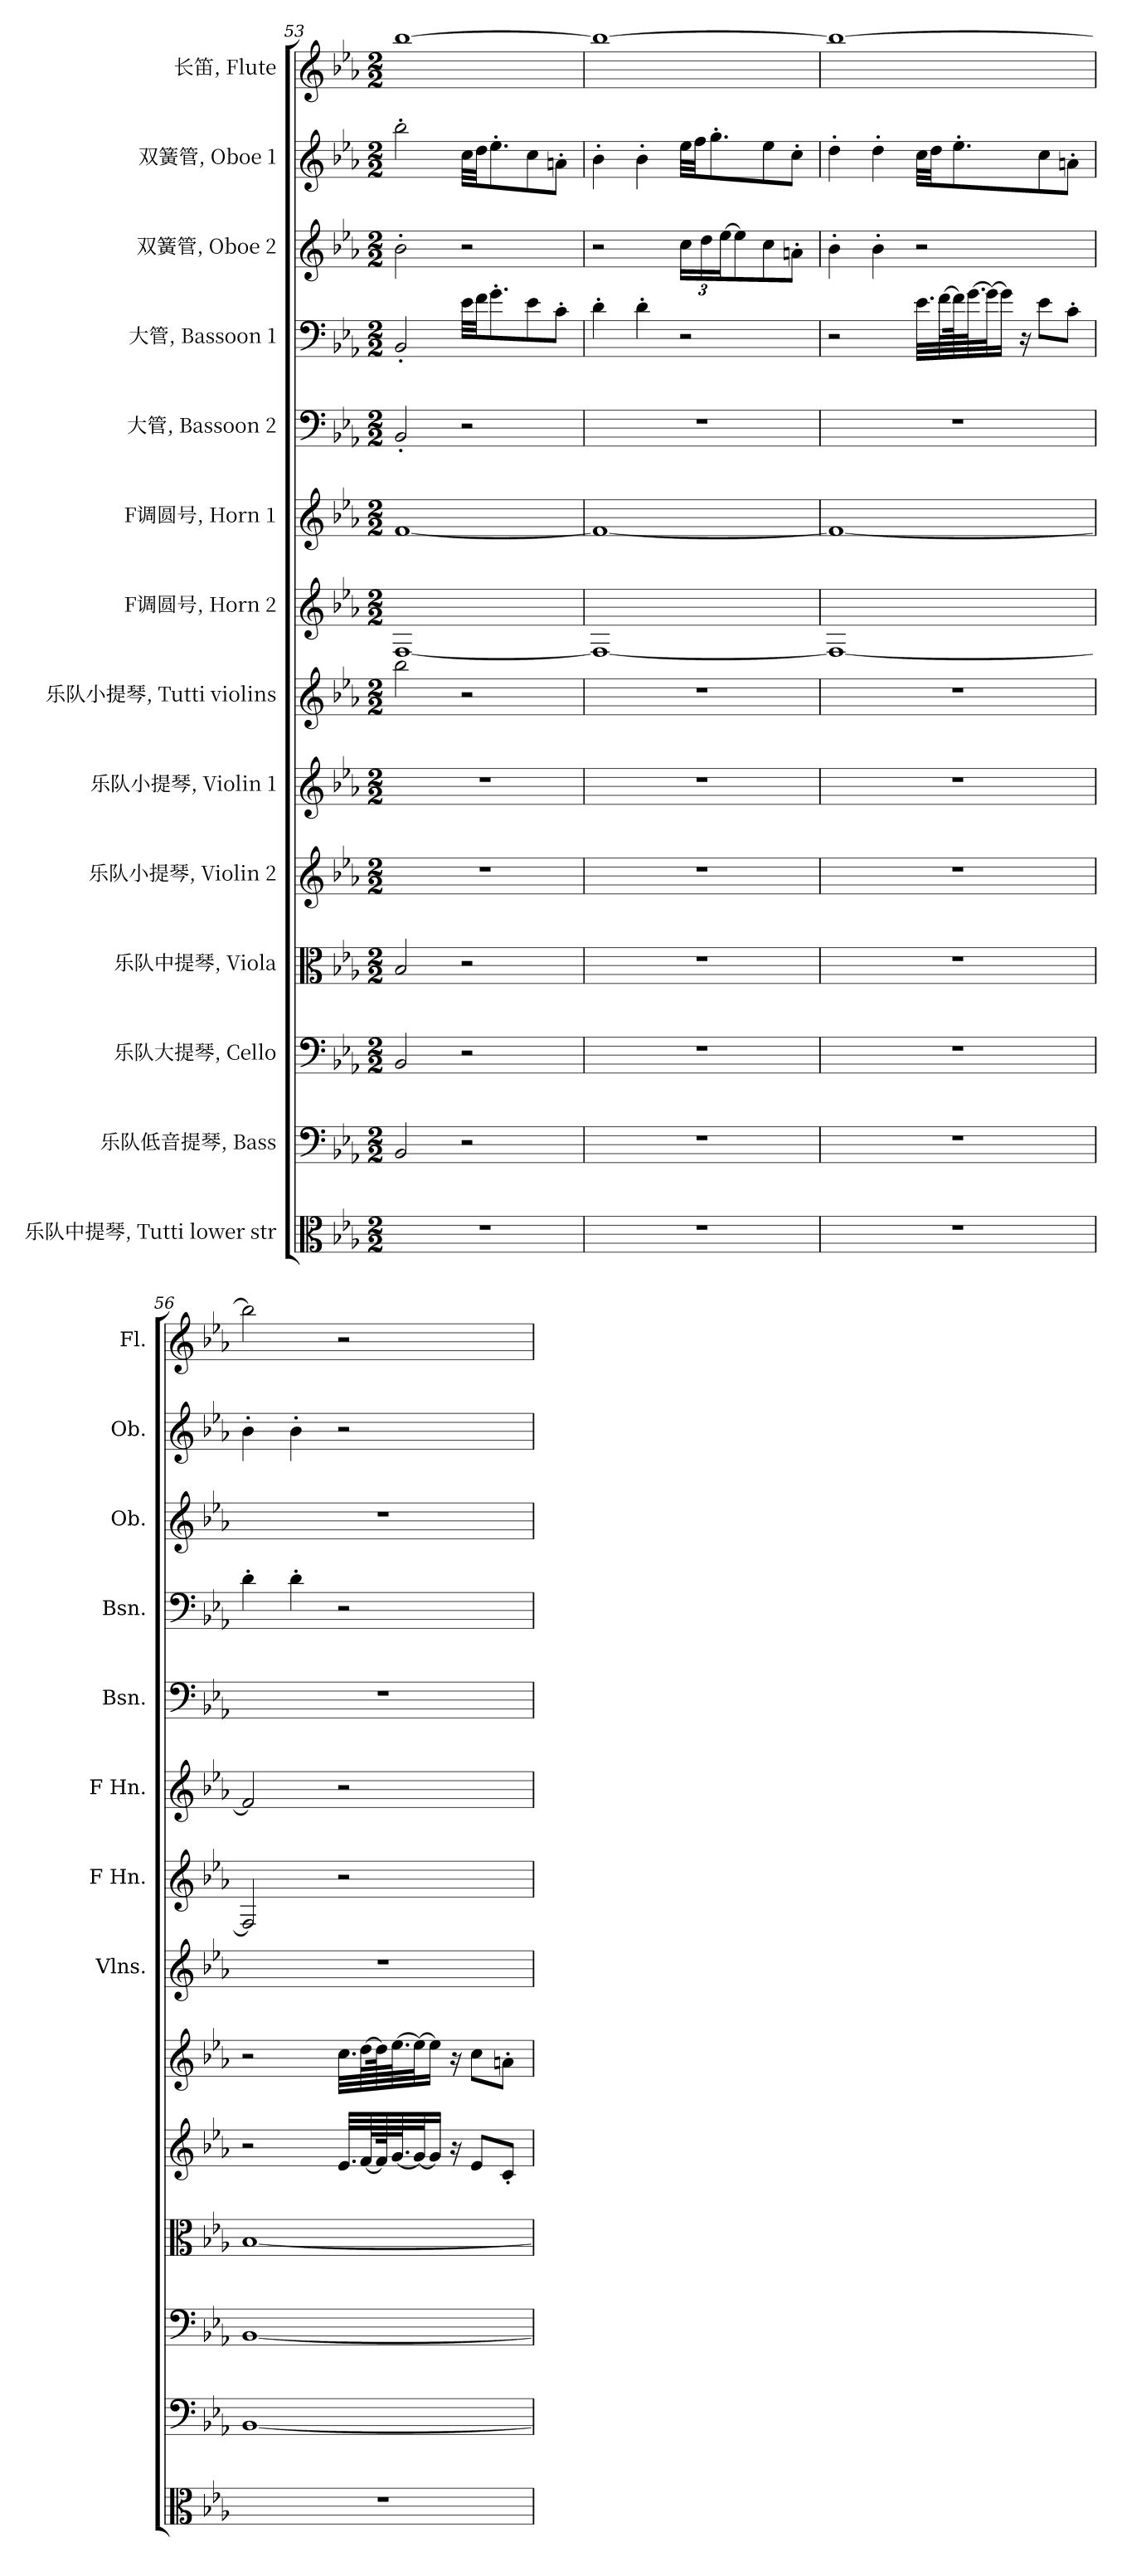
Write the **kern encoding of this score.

**kern	**kern	**kern	**kern	**kern	**kern	**kern	**kern	**kern	**kern	**kern	**kern	**kern	**kern
*part14	*part13	*part12	*part11	*part10	*part9	*part8	*part7	*part6	*part5	*part4	*part3	*part2	*part1
*staff14	*staff13	*staff12	*staff11	*staff10	*staff9	*staff8	*staff7	*staff6	*staff5	*staff4	*staff3	*staff2	*staff1
*I"乐队中提琴, Tutti lower str	*I"乐队低音提琴, Bass	*I"乐队大提琴, Cello	*I"乐队中提琴, Viola	*I"乐队小提琴, Violin 2	*I"乐队小提琴, Violin 1	*I"乐队小提琴, Tutti violins	*I"F调圆号, Horn 2	*I"F调圆号, Horn 1	*I"大管, Bassoon 2	*I"大管, Bassoon 1	*I"双簧管, Oboe 2	*I"双簧管, Oboe 1	*I"长笛, Flute
*	*	*	*	*	*	*I'Vlns.	*I'F Hn.	*I'F Hn.	*I'Bsn.	*I'Bsn.	*I'Ob.	*I'Ob.	*I'Fl.
*clefC3	*clefF4	*clefF4	*clefC3	*clefG2	*clefG2	*clefG2	*clefG2	*clefG2	*clefF4	*clefF4	*clefG2	*clefG2	*clefG2
*	*ITrd7c12	*	*	*	*	*	*ITrd4c7	*ITrd4c7	*	*	*	*	*
*k[b-e-a-]	*k[b-e-a-]	*k[b-e-a-]	*k[b-e-a-]	*k[b-e-a-]	*k[b-e-a-]	*k[b-e-a-]	*k[b-e-a-d-]	*k[b-e-a-d-]	*k[b-e-a-]	*k[b-e-a-]	*k[b-e-a-]	*k[b-e-a-]	*k[b-e-a-]
*M2/2	*M2/2	*M2/2	*M2/2	*M2/2	*M2/2	*M2/2	*M2/2	*M2/2	*M2/2	*M2/2	*M2/2	*M2/2	*M2/2
*MM161	*MM161	*MM161	*MM161	*MM161	*MM161	*MM161	*MM161	*MM161	*MM161	*MM161	*MM161	*MM161	*MM161
=53	=53	=53	=53	=53	=53	=53	=53	=53	=53	=53	=53	=53	=53
1r	2BBB-/	2BB-/	2B-/	1r	1r	2bb-\	[1BB-	[1B-	2BB-'/	2BB-'/	2b-'\	2bb-'\	[1bb-
.	2r	2r	2r	.	.	2r	.	.	2r	32e-\LLL	2r	32cc\LLL	.
.	.	.	.	.	.	.	.	.	.	32f\JJ	.	32dd\JJ	.
.	.	.	.	.	.	.	.	.	.	8.g'\	.	8.ee-'\	.
.	.	.	.	.	.	.	.	.	.	8e-\	.	8cc\	.
.	.	.	.	.	.	.	.	.	.	8c'\J	.	8an'\J	.
=54	=54	=54	=54	=54	=54	=54	=54	=54	=54	=54	=54	=54	=54
*	*	*	*	*	*	*	*	*	*	*	*	*	*MM162
1r	1r	1r	1r	1r	1r	1r	1BB-_	1B-_	1r	4d'\	2r	4b-'\	1bb-_
.	.	.	.	.	.	.	.	.	.	4d'\	.	4b-'\	.
*	*	*	*	*	*	*	*	*	*	*	*Xbrackettup	*	*
.	.	.	.	.	.	.	.	.	.	2r	24cc\LL	32ee-\LLL	.
.	.	.	.	.	.	.	.	.	.	.	.	32ff\JJ	.
.	.	.	.	.	.	.	.	.	.	.	24dd\	.	.
.	.	.	.	.	.	.	.	.	.	.	.	8.gg'\	.
.	.	.	.	.	.	.	.	.	.	.	[24ee-\J	.	.
.	.	.	.	.	.	.	.	.	.	.	8ee-\]	.	.
.	.	.	.	.	.	.	.	.	.	.	8cc\	8ee-\	.
.	.	.	.	.	.	.	.	.	.	.	8an'\J	8cc'\J	.
!!LO:PB:g=z
=55	=55	=55	=55	=55	=55	=55	=55	=55	=55	=55	=55	=55	=55
*	*	*	*	*	*	*	*	*	*	*	*	*	*MM162
1r	1r	1r	1r	1r	1r	1r	1BB-_	1B-_	1r	2r	4b-'\	4dd'\	1bb-_
.	.	.	.	.	.	.	.	.	.	.	4b-'\	4dd'\	.
.	.	.	.	.	.	.	.	.	.	32.e-\LLL	2r	32cc\LLL	.
.	.	.	.	.	.	.	.	.	.	.	.	32dd\JJ	.
.	.	.	.	.	.	.	.	.	.	[64f\L	.	.	.
.	.	.	.	.	.	.	.	.	.	128f\K]	.	8.ee-'\	.
.	.	.	.	.	.	.	.	.	.	[64.g\J	.	.	.
.	.	.	.	.	.	.	.	.	.	32g\J_	.	.	.
.	.	.	.	.	.	.	.	.	.	16g\JJ]	.	.	.
.	.	.	.	.	.	.	.	.	.	16r	.	.	.
.	.	.	.	.	.	.	.	.	.	8e-\L	.	8cc\	.
.	.	.	.	.	.	.	.	.	.	8c'\J	.	8an'\J	.
=56	=56	=56	=56	=56	=56	=56	=56	=56	=56	=56	=56	=56	=56
*	*	*	*	*	*	*	*	*	*	*	*	*	*MM162
1r	[1BBB-	[1BB-	[1B-	2r	2r	1r	2BB-/]	2B-/]	1r	4d'\	1r	4b-'\	2bb-\]
.	.	.	.	.	.	.	.	.	.	4d'\	.	4b-'\	.
*	*	*	*	*	*	*	*	*	*	*	*	*	*MM160
.	.	.	.	32.e-/LLL	32.cc\LLL	.	2r	2r	.	2r	.	2r	2r
.	.	.	.	[64f/L	[64dd\L	.	.	.	.	.	.	.	.
.	.	.	.	128f/K]	128dd\K]	.	.	.	.	.	.	.	.
.	.	.	.	[64.g/J	[64.ee-\J	.	.	.	.	.	.	.	.
.	.	.	.	32g/J_	32ee-\J_	.	.	.	.	.	.	.	.
.	.	.	.	16g/JJ]	16ee-\JJ]	.	.	.	.	.	.	.	.
.	.	.	.	16r	16r	.	.	.	.	.	.	.	.
.	.	.	.	8e-/L	8cc\L	.	.	.	.	.	.	.	.
.	.	.	.	8c'/J	8an'\J	.	.	.	.	.	.	.	.
=	=	=	=	=	=	=	=	=	=	=	=	=	=
*-	*-	*-	*-	*-	*-	*-	*-	*-	*-	*-	*-	*-	*-
